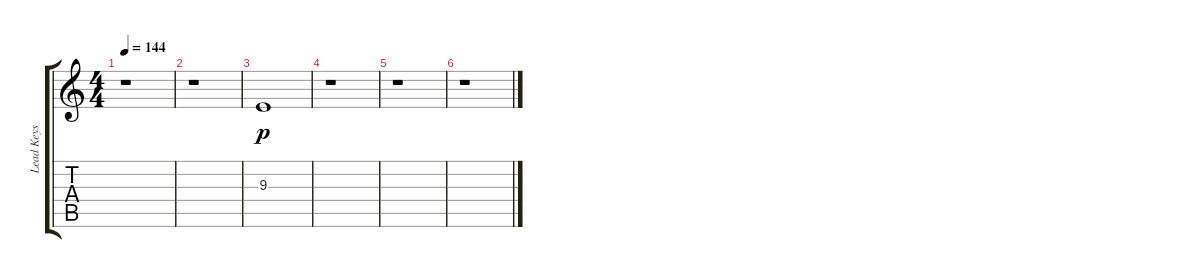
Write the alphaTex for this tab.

\track ("Lead Keys" "Lead Keys") {instrument pad1newage}
\staff {score tabs}
\tuning (E4 B3 G3 D3 A2 E2) {hide}
\ts (4 4)
\tempo 144
\clef g2
\ks c
r.1{dy f} |
r.1 |
9.3.1{dy p} |
r.1 |
r.1 |
r.1
